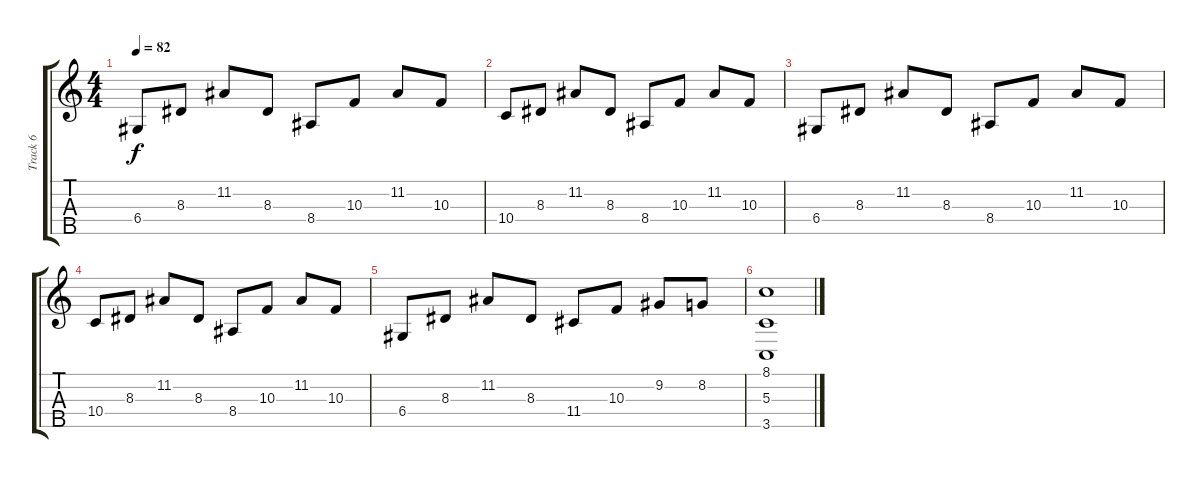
\track ("Track 6" "Track 6") {instrument harpsichord}
\staff {score tabs}
\tuning (E4 B3 G3 D3 A2) {hide}
\ts (4 4)
\tempo 82
\clef g2
\ks c
6.4.8{dy f} 8.3.8 11.2.8 8.3.8 8.4.8 10.3.8 11.2.8 10.3.8 |
10.4.8 8.3.8 11.2.8 8.3.8 8.4.8 10.3.8 11.2.8 10.3.8 |
6.4.8 8.3.8 11.2.8 8.3.8 8.4.8 10.3.8 11.2.8 10.3.8 |
10.4.8 8.3.8 11.2.8 8.3.8 8.4.8 10.3.8 11.2.8 10.3.8 |
6.4.8 8.3.8 11.2.8 8.3.8 11.4.8 10.3.8 9.2.8 8.2.8 |
(8.1 5.3 3.5).1
